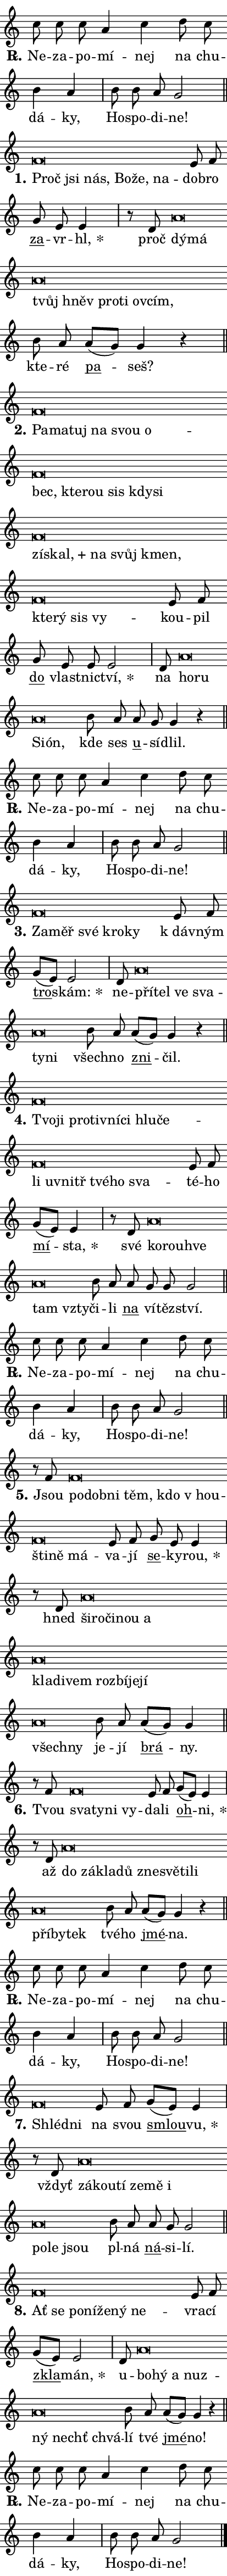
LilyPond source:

\version "2.24.0"
\header { tagline = "" }
\paper {
  indent = 0\cm
  top-margin = 0\cm
  right-margin = 0\cm
  bottom-margin = 0\cm
  left-margin = 0\cm
  paper-width = 7\cm
  page-breaking = #ly:one-page-breaking
  system-system-spacing.basic-distance = #11
  score-system-spacing.basic-distance = #11
  ragged-last = ##f
}


%% Author: Thomas Morley
%% https://lists.gnu.org/archive/html/lilypond-user/2020-05/msg00002.html
#(define (line-position grob)
"Returns position of @var[grob} in current system:
   @code{'start}, if at first time-step
   @code{'end}, if at last time-step
   @code{'middle} otherwise
"
  (let* ((col (ly:item-get-column grob))
         (ln (ly:grob-object col 'left-neighbor))
         (rn (ly:grob-object col 'right-neighbor))
         (col-to-check-left (if (ly:grob? ln) ln col))
         (col-to-check-right (if (ly:grob? rn) rn col))
         (break-dir-left
           (and
             (ly:grob-property col-to-check-left 'non-musical #f)
             (ly:item-break-dir col-to-check-left)))
         (break-dir-right
           (and
             (ly:grob-property col-to-check-right 'non-musical #f)
             (ly:item-break-dir col-to-check-right))))
        (cond ((eqv? 1 break-dir-left) 'start)
              ((eqv? -1 break-dir-right) 'end)
              (else 'middle))))

#(define (tranparent-at-line-position vctor)
  (lambda (grob)
  "Relying on @code{line-position} select the relevant enry from @var{vctor}.
Used to determine transparency,"
    (case (line-position grob)
      ((end) (not (vector-ref vctor 0)))
      ((middle) (not (vector-ref vctor 1)))
      ((start) (not (vector-ref vctor 2))))))

noteHeadBreakVisibility =
#(define-music-function (break-visibility)(vector?)
"Makes @code{NoteHead}s transparent relying on @var{break-visibility}"
#{
  \override NoteHead.transparent =
    #(tranparent-at-line-position break-visibility)
#})

#(define delete-ledgers-for-transparent-note-heads
  (lambda (grob)
    "Reads whether a @code{NoteHead} is transparent.
If so this @code{NoteHead} is removed from @code{'note-heads} from
@var{grob}, which is supposed to be @code{LedgerLineSpanner}.
As a result ledgers are not printed for this @code{NoteHead}"
    (let* ((nhds-array (ly:grob-object grob 'note-heads))
           (nhds-list
             (if (ly:grob-array? nhds-array)
                 (ly:grob-array->list nhds-array)
                 '()))
           ;; Relies on the transparent-property being done before
           ;; Staff.LedgerLineSpanner.after-line-breaking is executed.
           ;; This is fragile ...
           (to-keep
             (remove
               (lambda (nhd)
                 (ly:grob-property nhd 'transparent #f))
               nhds-list)))
      ;; TODO find a better method to iterate over grob-arrays, similiar
      ;; to filter/remove etc for lists
      ;; For now rebuilt from scratch
      (set! (ly:grob-object grob 'note-heads)  '())
      (for-each
        (lambda (nhd)
          (ly:pointer-group-interface::add-grob grob 'note-heads nhd))
        to-keep))))

hideNotes = {
  \noteHeadBreakVisibility #begin-of-line-visible
}
unHideNotes = {
  \noteHeadBreakVisibility #all-visible
}

% work-around for resetting accidentals
% https://lilypond.org/doc/v2.23/Documentation/notation/displaying-rhythms#unmetered-music
cadenzaMeasure = {
  \cadenzaOff
  \partial 1024 s1024
  \cadenzaOn
}

#(define-markup-command (accent layout props text) (markup?)
  "Underline accented syllable"
  (interpret-markup layout props
    #{\markup \override #'(offset . 4.3) \underline { #text }#}))

responsum = \markup \concat {
  "R" \hspace #-1.05 \path #0.1 #'((moveto 0 0.07) (lineto 0.9 0.8)) \hspace #0.05 "."
}

\layout {
    \context {
        \Staff
        \remove "Time_signature_engraver"
        \override LedgerLineSpanner.after-line-breaking = #delete-ledgers-for-transparent-note-heads
    }
    \context {
        \Voice {
            \override NoteHead.output-attributes = #'((class . "notehead"))
            \override Hairpin.height = #0.55
        }
    }
    \context {
        \Lyrics {
            \override StanzaNumber.output-attributes = #'((class . "stanzanumber"))
            \override LyricSpace.minimum-distance = #0.9
            \override LyricText.font-name = #"TeX Gyre Schola"
            \override LyricText.font-size = 1
            \override StanzaNumber.font-name = #"TeX Gyre Schola Bold"
            \override StanzaNumber.font-size = 1
        }
    }
}

% magnetic-lyrics.ily
%
%   written by
%     Jean Abou Samra <jean@abou-samra.fr>
%     Werner Lemberg <wl@gnu.org>
%
%   adapted by
%     Jiri Hon <jiri.hon@gmail.com>
%
% Version 2022-Apr-15

% https://www.mail-archive.com/lilypond-user@gnu.org/msg149350.html

#(define (Left_hyphen_pointer_engraver context)
   "Collect syllable-hyphen-syllable occurrences in lyrics and store
them in properties.  This engraver only looks to the left.  For
example, if the lyrics input is @code{foo -- bar}, it does the
following.

@itemize @bullet
@item
Set the @code{text} property of the @code{LyricHyphen} grob between
@q{foo} and @q{bar} to @code{foo}.

@item
Set the @code{left-hyphen} property of the @code{LyricText} grob with
text @q{foo} to the @code{LyricHyphen} grob between @q{foo} and
@q{bar}.
@end itemize

Use this auxiliary engraver in combination with the
@code{lyric-@/text::@/apply-@/magnetic-@/offset!} hook."
   (let ((hyphen #f)
         (text #f))
     (make-engraver
      (acknowledgers
       ((lyric-syllable-interface engraver grob source-engraver)
        (set! text grob)))
      (end-acknowledgers
       ((lyric-hyphen-interface engraver grob source-engraver)
        ;(when (not (grob::has-interface grob 'lyric-space-interface))
          (set! hyphen grob)));)
      ((stop-translation-timestep engraver)
       (when (and text hyphen)
         (ly:grob-set-object! text 'left-hyphen hyphen))
       (set! text #f)
       (set! hyphen #f)))))

#(define (lyric-text::apply-magnetic-offset! grob)
   "If the space between two syllables is less than the value in
property @code{LyricText@/.details@/.squash-threshold}, move the right
syllable to the left so that it gets concatenated with the left
syllable.

Use this function as a hook for
@code{LyricText@/.after-@/line-@/breaking} if the
@code{Left_@/hyphen_@/pointer_@/engraver} is active."
   (let ((hyphen (ly:grob-object grob 'left-hyphen #f)))
     (when hyphen
       (let ((left-text (ly:spanner-bound hyphen LEFT)))
         (when (grob::has-interface left-text 'lyric-syllable-interface)
           (let* ((common (ly:grob-common-refpoint grob left-text X))
                  (this-x-ext (ly:grob-extent grob common X))
                  (left-x-ext
                   (begin
                     ;; Trigger magnetism for left-text.
                     (ly:grob-property left-text 'after-line-breaking)
                     (ly:grob-extent left-text common X)))
                  ;; `delta` is the gap width between two syllables.
                  (delta (- (interval-start this-x-ext)
                            (interval-end left-x-ext)))
                  (details (ly:grob-property grob 'details))
                  (threshold (assoc-get 'squash-threshold details 0.2)))
             (when (< delta threshold)
               (let* (;; We have to manipulate the input text so that
                      ;; ligatures crossing syllable boundaries are not
                      ;; disabled.  For languages based on the Latin
                      ;; script this is essentially a beautification.
                      ;; However, for non-Western scripts it can be a
                      ;; necessity.
                      (lt (ly:grob-property left-text 'text))
                      (rt (ly:grob-property grob 'text))
                      (is-space (grob::has-interface hyphen 'lyric-space-interface))
                      (space (if is-space " " ""))
                      (space-markup (grob-interpret-markup grob " "))
                      (space-size (interval-length (ly:stencil-extent space-markup X)))
                      (extra-delta (if is-space space-size 0))
                      ;; Append new syllable.
                      (ltrt-space (if (and (string? lt) (string? rt))
                                (string-append lt space rt)
                                (make-concat-markup (list lt space rt))))
                      ;; Right-align `ltrt` to the right side.
                      (ltrt-space-markup (grob-interpret-markup
                               grob
                               (make-translate-markup
                                (cons (interval-length this-x-ext) 0)
                                (make-right-align-markup ltrt-space)))))
                 (begin
                   ;; Don't print `left-text`.
                   (ly:grob-set-property! left-text 'stencil #f)
                   ;; Set text and stencil (which holds all collected
                   ;; syllables so far) and shift it to the left.
                   (ly:grob-set-property! grob 'text ltrt-space)
                   (ly:grob-set-property! grob 'stencil ltrt-space-markup)
                   (ly:grob-translate-axis! grob (- (- delta extra-delta)) X))))))))))


#(define (lyric-hyphen::displace-bounds-first grob)
   ;; Make very sure this callback isn't triggered too early.
   (let ((left (ly:spanner-bound grob LEFT))
         (right (ly:spanner-bound grob RIGHT)))
     (ly:grob-property left 'after-line-breaking)
     (ly:grob-property right 'after-line-breaking)
     (ly:lyric-hyphen::print grob)))

squashThreshold = #0.4

\layout {
  \context {
    \Lyrics
    \consists #Left_hyphen_pointer_engraver
    \override LyricText.after-line-breaking =
      #lyric-text::apply-magnetic-offset!
    \override LyricHyphen.stencil = #lyric-hyphen::displace-bounds-first
    \override LyricText.details.squash-threshold = \squashThreshold
    \override LyricHyphen.minimum-distance = 0
    \override LyricHyphen.minimum-length = \squashThreshold
  }
}

squash = \override LyricText.details.squash-threshold = 9999
unSquash = \override LyricText.details.squash-threshold = \squashThreshold

left = \override LyricText.self-alignment-X = #LEFT
unLeft = \revert LyricText.self-alignment-X

starOffset = #(lambda (grob) 
                (let ((x_offset (ly:self-alignment-interface::aligned-on-x-parent grob)))
                  (if (= x_offset 0) 0 (+ x_offset 1.2))))

star = #(define-music-function (syllable)(string?)
"Append star separator at the end of a syllable"
#{
  \once \override LyricText.X-offset = #starOffset
  \lyricmode { \markup {
    #syllable
    \override #'((font-name . "TeX Gyre Schola Bold")) \hspace #0.2 \lower #0.65 \larger "*"
  } }
#})

starAccent = #(define-music-function (syllable)(string?)
"Append star separator at the end of a syllable and make accent"
#{
  \once \override LyricText.X-offset = #starOffset
  \lyricmode { \markup {
    \accent #syllable
    \override #'((font-name . "TeX Gyre Schola Bold")) \hspace #0.2 \lower #0.65 \larger "*"
  } }
#})

breath = #(define-music-function (syllable)(string?)
"Append breathing indicator at the end of a syllable"
#{
  \lyricmode { \markup { #syllable "+" } }
#})

optionalBreath = #(define-music-function (syllable)(string?)
"Append optional breathing indicator at the end of a syllable"
#{
  \lyricmode { \markup { #syllable "(+)" } }
#})


\score {
    <<
        \new Voice = "melody" { \cadenzaOn \key c \major \relative { c''8 c c a4 c \bar "" d8 c \bar "" b4 a \cadenzaMeasure \bar "|" b8 b a g2 \cadenzaMeasure \bar "||" \break } }
        \new Lyrics \lyricsto "melody" { \lyricmode { \set stanza = \responsum
Ne -- za -- po -- mí -- nej na chu -- dá -- ky, Ho -- spo -- di -- ne! } }
    >>
    \layout {}
}

\score {
    <<
        \new Voice = "melody" { \cadenzaOn \key c \major \relative { f'\breve*1/16 \hideNotes \breve*1/16 \bar "" \breve*1/16 \bar "" \breve*1/16 \bar "" \breve*1/16 \breve*1/16 \bar "" \unHideNotes e8 f \bar "" g e e4 \cadenzaMeasure \bar "|" r8 d8 a'\breve*1/16 \hideNotes \breve*1/16 \bar "" \breve*1/16 \bar "" \breve*1/16 \bar "" \breve*1/16 \bar "" \breve*1/16 \bar "" \breve*1/16 \breve*1/16 \bar "" \unHideNotes b8 a \bar "" a[( g)] g4 r \cadenzaMeasure \bar "||" \break } }
        \new Lyrics \lyricsto "melody" { \lyricmode { \set stanza = "1."
\left Proč \squash jsi nás, Bo -- že, na -- \unLeft \unSquash dob -- ro \markup \accent za -- vr -- \star hl, proč \left dý -- \squash má tvůj hněv pro -- ti ov -- cím, \unLeft \unSquash kte -- ré \markup \accent pa -- seš? } }
    >>
    \layout {}
}

\score {
    <<
        \new Voice = "melody" { \cadenzaOn \key c \major \relative { f'\breve*1/16 \hideNotes \breve*1/16 \bar "" \breve*1/16 \bar "" \breve*1/16 \bar "" \breve*1/16 \bar "" \breve*1/16 \bar "" \breve*1/16 \bar "" \breve*1/16 \bar "" \breve*1/16 \bar "" \breve*1/16 \bar "" \breve*1/16 \bar "" \breve*1/16 \bar "" \breve*1/16 \bar "" \breve*1/16 \bar "" \breve*1/16 \bar "" \breve*1/16 \bar "" \breve*1/16 \bar "" \breve*1/16 \bar "" \breve*1/16 \bar "" \breve*1/16 \breve*1/16 \bar "" \unHideNotes e8 f \bar "" g e e e2 \cadenzaMeasure \bar "|" d8 a'\breve*1/16 \hideNotes \breve*1/16 \bar "" \breve*1/16 \breve*1/16 \bar "" \unHideNotes b8 a \bar "" a g g4 r \cadenzaMeasure \bar "||" \break } }
        \new Lyrics \lyricsto "melody" { \lyricmode { \set stanza = "2."
\left Pa -- \squash ma -- tuj na svou o -- bec, kte -- rou sis kdy -- si zí -- \breath "skal," na svůj kmen, kte -- rý sis vy -- \unLeft \unSquash kou -- pil \markup \accent do vlast -- nic -- \star tví, na \left ho -- \squash ru Si -- ón, \unLeft \unSquash kde ses \markup \accent u -- sí -- dlil. } }
    >>
    \layout {}
}

\score {
    <<
        \new Voice = "melody" { \cadenzaOn \key c \major \relative { c''8 c c a4 c \bar "" d8 c \bar "" b4 a \cadenzaMeasure \bar "|" b8 b a g2 \cadenzaMeasure \bar "||" \break } }
        \new Lyrics \lyricsto "melody" { \lyricmode { \set stanza = \responsum
Ne -- za -- po -- mí -- nej na chu -- dá -- ky, Ho -- spo -- di -- ne! } }
    >>
    \layout {}
}

\score {
    <<
        \new Voice = "melody" { \cadenzaOn \key c \major \relative { f'\breve*1/16 \hideNotes \breve*1/16 \bar "" \breve*1/16 \bar "" \breve*1/16 \breve*1/16 \bar "" \unHideNotes e8 f \bar "" g[( e)] e2 \cadenzaMeasure \bar "|" d8 a'\breve*1/16 \hideNotes \breve*1/16 \bar "" \breve*1/16 \bar "" \breve*1/16 \bar "" \breve*1/16 \breve*1/16 \bar "" \unHideNotes b8 a \bar "" a[( g)] g4 r \cadenzaMeasure \bar "||" \break } }
        \new Lyrics \lyricsto "melody" { \lyricmode { \set stanza = "3."
\left Za -- \squash měř své kro -- ky \unLeft \unSquash "k dáv" -- ným \markup \accent tro -- \star skám: ne -- \left pří -- \squash tel ve sva -- ty -- ni \unLeft \unSquash všech -- no \markup \accent zni -- čil. } }
    >>
    \layout {}
}

\score {
    <<
        \new Voice = "melody" { \cadenzaOn \key c \major \relative { f'\breve*1/16 \hideNotes \breve*1/16 \bar "" \breve*1/16 \bar "" \breve*1/16 \bar "" \breve*1/16 \bar "" \breve*1/16 \bar "" \breve*1/16 \bar "" \breve*1/16 \bar "" \breve*1/16 \bar "" \breve*1/16 \bar "" \breve*1/16 \bar "" \breve*1/16 \bar "" \breve*1/16 \breve*1/16 \bar "" \unHideNotes e8 f \bar "" g[( e)] e4 \cadenzaMeasure \bar "|" r8 d8 a'\breve*1/16 \hideNotes \breve*1/16 \bar "" \breve*1/16 \bar "" \breve*1/16 \breve*1/16 \bar "" \unHideNotes b8 a \bar "" a g g g2 \cadenzaMeasure \bar "||" \break } }
        \new Lyrics \lyricsto "melody" { \lyricmode { \set stanza = "4."
\left Tvo -- \squash ji pro -- tiv -- ní -- ci hlu -- če -- li u -- vnitř tvé -- ho sva -- \unLeft \unSquash té -- ho \markup \accent mí -- \star sta, své \left ko -- \squash rouh -- ve tam vzty -- \unLeft \unSquash či -- li \markup \accent na ví -- těz -- ství. } }
    >>
    \layout {}
}

\score {
    <<
        \new Voice = "melody" { \cadenzaOn \key c \major \relative { c''8 c c a4 c \bar "" d8 c \bar "" b4 a \cadenzaMeasure \bar "|" b8 b a g2 \cadenzaMeasure \bar "||" \break } }
        \new Lyrics \lyricsto "melody" { \lyricmode { \set stanza = \responsum
Ne -- za -- po -- mí -- nej na chu -- dá -- ky, Ho -- spo -- di -- ne! } }
    >>
    \layout {}
}

\score {
    <<
        \new Voice = "melody" { \cadenzaOn \key c \major \relative { r8 f'8 f\breve*1/16 \hideNotes \breve*1/16 \bar "" \breve*1/16 \bar "" \breve*1/16 \bar "" \breve*1/16 \bar "" \breve*1/16 \bar "" \breve*1/16 \bar "" \breve*1/16 \breve*1/16 \bar "" \unHideNotes e8 f \bar "" g e e4 \cadenzaMeasure \bar "|" r8 d8 a'\breve*1/16 \hideNotes \breve*1/16 \bar "" \breve*1/16 \bar "" \breve*1/16 \bar "" \breve*1/16 \bar "" \breve*1/16 \bar "" \breve*1/16 \bar "" \breve*1/16 \bar "" \breve*1/16 \bar "" \breve*1/16 \bar "" \breve*1/16 \bar "" \breve*1/16 \bar "" \breve*1/16 \breve*1/16 \bar "" \unHideNotes b8 a \bar "" a[( g)] g4 \cadenzaMeasure \bar "||" \break } }
        \new Lyrics \lyricsto "melody" { \lyricmode { \set stanza = "5."
Jsou \left po -- \squash dob -- ni těm, kdo "v hou" -- šti -- ně má -- \unLeft \unSquash va -- jí \markup \accent se -- ky -- \star rou, hned \left ši -- \squash ro -- či -- nou a kla -- di -- vem roz -- bí -- je -- jí všech -- ny \unLeft \unSquash je -- jí \markup \accent brá -- ny. } }
    >>
    \layout {}
}

\score {
    <<
        \new Voice = "melody" { \cadenzaOn \key c \major \relative { r8 f'8 f\breve*1/16 \hideNotes \breve*1/16 \bar "" \breve*1/16 \breve*1/16 \bar "" \unHideNotes e8 f \bar "" g[( e)] e4 \cadenzaMeasure \bar "|" r8 d8 a'\breve*1/16 \hideNotes \breve*1/16 \bar "" \breve*1/16 \bar "" \breve*1/16 \bar "" \breve*1/16 \bar "" \breve*1/16 \bar "" \breve*1/16 \bar "" \breve*1/16 \bar "" \breve*1/16 \bar "" \breve*1/16 \breve*1/16 \bar "" \unHideNotes b8 a \bar "" a[( g)] g4 r \cadenzaMeasure \bar "||" \break } }
        \new Lyrics \lyricsto "melody" { \lyricmode { \set stanza = "6."
Tvou \left sva -- \squash ty -- ni vy -- \unLeft \unSquash da -- li \markup \accent oh -- \star ni, až \left do \squash zá -- kla -- dů zne -- svě -- ti -- li pří -- by -- tek \unLeft \unSquash tvé -- ho \markup \accent jmé -- na. } }
    >>
    \layout {}
}

\score {
    <<
        \new Voice = "melody" { \cadenzaOn \key c \major \relative { c''8 c c a4 c \bar "" d8 c \bar "" b4 a \cadenzaMeasure \bar "|" b8 b a g2 \cadenzaMeasure \bar "||" \break } }
        \new Lyrics \lyricsto "melody" { \lyricmode { \set stanza = \responsum
Ne -- za -- po -- mí -- nej na chu -- dá -- ky, Ho -- spo -- di -- ne! } }
    >>
    \layout {}
}

\score {
    <<
        \new Voice = "melody" { \cadenzaOn \key c \major \relative { f'\breve*1/16 \hideNotes \breve*1/16 \bar "" \unHideNotes e8 f \bar "" g[( e)] e4 \cadenzaMeasure \bar "|" r8 d8 a'\breve*1/16 \hideNotes \breve*1/16 \bar "" \breve*1/16 \bar "" \breve*1/16 \bar "" \breve*1/16 \bar "" \breve*1/16 \bar "" \breve*1/16 \bar "" \breve*1/16 \breve*1/16 \bar "" \unHideNotes b8 a \bar "" a g g2 \cadenzaMeasure \bar "||" \break } }
        \new Lyrics \lyricsto "melody" { \lyricmode { \set stanza = "7."
\left Shléd -- \squash ni \unLeft \unSquash na svou \markup \accent smlou -- \star vu, vždyť \left zá -- \squash kou -- tí ze -- mě i po -- le jsou \unLeft \unSquash pl -- ná \markup \accent ná -- si -- lí. } }
    >>
    \layout {}
}

\score {
    <<
        \new Voice = "melody" { \cadenzaOn \key c \major \relative { f'\breve*1/16 \hideNotes \breve*1/16 \bar "" \breve*1/16 \bar "" \breve*1/16 \bar "" \breve*1/16 \bar "" \breve*1/16 \breve*1/16 \bar "" \unHideNotes e8 f \bar "" g[( e)] e2 \cadenzaMeasure \bar "|" d8 a'\breve*1/16 \hideNotes \breve*1/16 \bar "" \breve*1/16 \bar "" \breve*1/16 \bar "" \breve*1/16 \bar "" \breve*1/16 \breve*1/16 \bar "" \unHideNotes b8 a \bar "" a[( g)] g4 r \cadenzaMeasure \bar "||" \break } }
        \new Lyrics \lyricsto "melody" { \lyricmode { \set stanza = "8."
\left Ať \squash se po -- ní -- že -- ný ne -- \unLeft \unSquash vra -- cí \markup \accent zkla -- \star mán, u -- \left bo -- \squash hý a nuz -- ný nechť chvá -- \unLeft \unSquash lí tvé \markup \accent jmé -- no! } }
    >>
    \layout {}
}

\score {
    <<
        \new Voice = "melody" { \cadenzaOn \key c \major \relative { c''8 c c a4 c \bar "" d8 c \bar "" b4 a \cadenzaMeasure \bar "|" b8 b a g2 \cadenzaMeasure \bar "||" \break } \bar "|." }
        \new Lyrics \lyricsto "melody" { \lyricmode { \set stanza = \responsum
Ne -- za -- po -- mí -- nej na chu -- dá -- ky, Ho -- spo -- di -- ne! } }
    >>
    \layout {}
}
